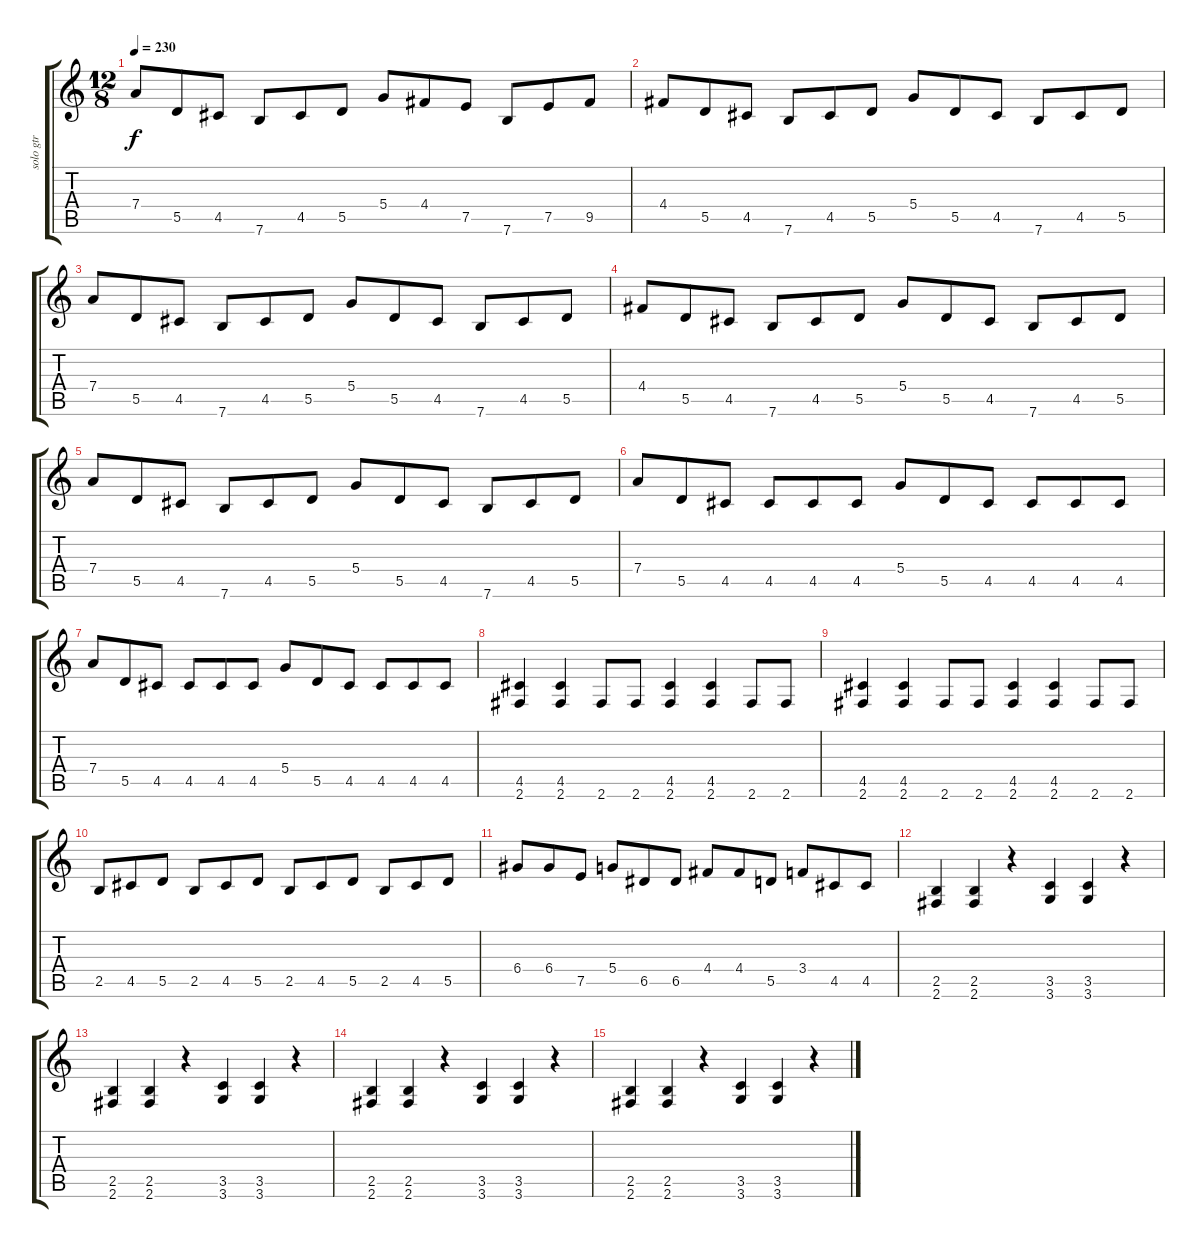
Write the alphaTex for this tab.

\track ("solo gtr" "solo gtr") {instrument overdrivenguitar}
\staff {score tabs}
\tuning (E4 B3 G3 D3 A2 E2) {hide}
\ts (12 8)
\tempo 230
\clef g2
\ks c
7.4.8{dy f} 5.5.8 4.5.8 7.6.8 4.5.8 5.5.8 5.4.8 4.4.8 7.5.8 7.6.8 7.5.8 9.5.8 |
4.4.8 5.5.8 4.5.8 7.6.8 4.5.8 5.5.8 5.4.8 5.5.8 4.5.8 7.6.8 4.5.8 5.5.8 |
7.4.8 5.5.8 4.5.8 7.6.8 4.5.8 5.5.8 5.4.8 5.5.8 4.5.8 7.6.8 4.5.8 5.5.8 |
4.4.8 5.5.8 4.5.8 7.6.8 4.5.8 5.5.8 5.4.8 5.5.8 4.5.8 7.6.8 4.5.8 5.5.8 |
7.4.8 5.5.8 4.5.8 7.6.8 4.5.8 5.5.8 5.4.8 5.5.8 4.5.8 7.6.8 4.5.8 5.5.8 |
7.4.8 5.5.8 4.5.8 4.5.8 4.5.8 4.5.8 5.4.8 5.5.8 4.5.8 4.5.8 4.5.8 4.5.8 |
7.4.8 5.5.8 4.5.8 4.5.8 4.5.8 4.5.8 5.4.8 5.5.8 4.5.8 4.5.8 4.5.8 4.5.8 |
(4.5 2.6).4 (4.5 2.6).4 2.6.8 2.6.8 (4.5 2.6).4 (4.5 2.6).4 2.6.8 2.6.8 |
(4.5 2.6).4 (4.5 2.6).4 2.6.8 2.6.8 (4.5 2.6).4 (4.5 2.6).4 2.6.8 2.6.8 |
2.5.8 4.5.8 5.5.8 2.5.8 4.5.8 5.5.8 2.5.8 4.5.8 5.5.8 2.5.8 4.5.8 5.5.8 |
6.4.8 6.4.8 7.5.8 5.4.8 6.5.8 6.5.8 4.4.8 4.4.8 5.5.8 3.4.8 4.5.8 4.5.8 |
(2.5 2.6).4 (2.5 2.6).4 r.4 (3.5 3.6).4 (3.5 3.6).4 r.4 |
(2.5 2.6).4 (2.5 2.6).4 r.4 (3.5 3.6).4 (3.5 3.6).4 r.4 |
(2.5 2.6).4 (2.5 2.6).4 r.4 (3.5 3.6).4 (3.5 3.6).4 r.4 |
(2.5 2.6).4 (2.5 2.6).4 r.4 (3.5 3.6).4 (3.5 3.6).4 r.4
